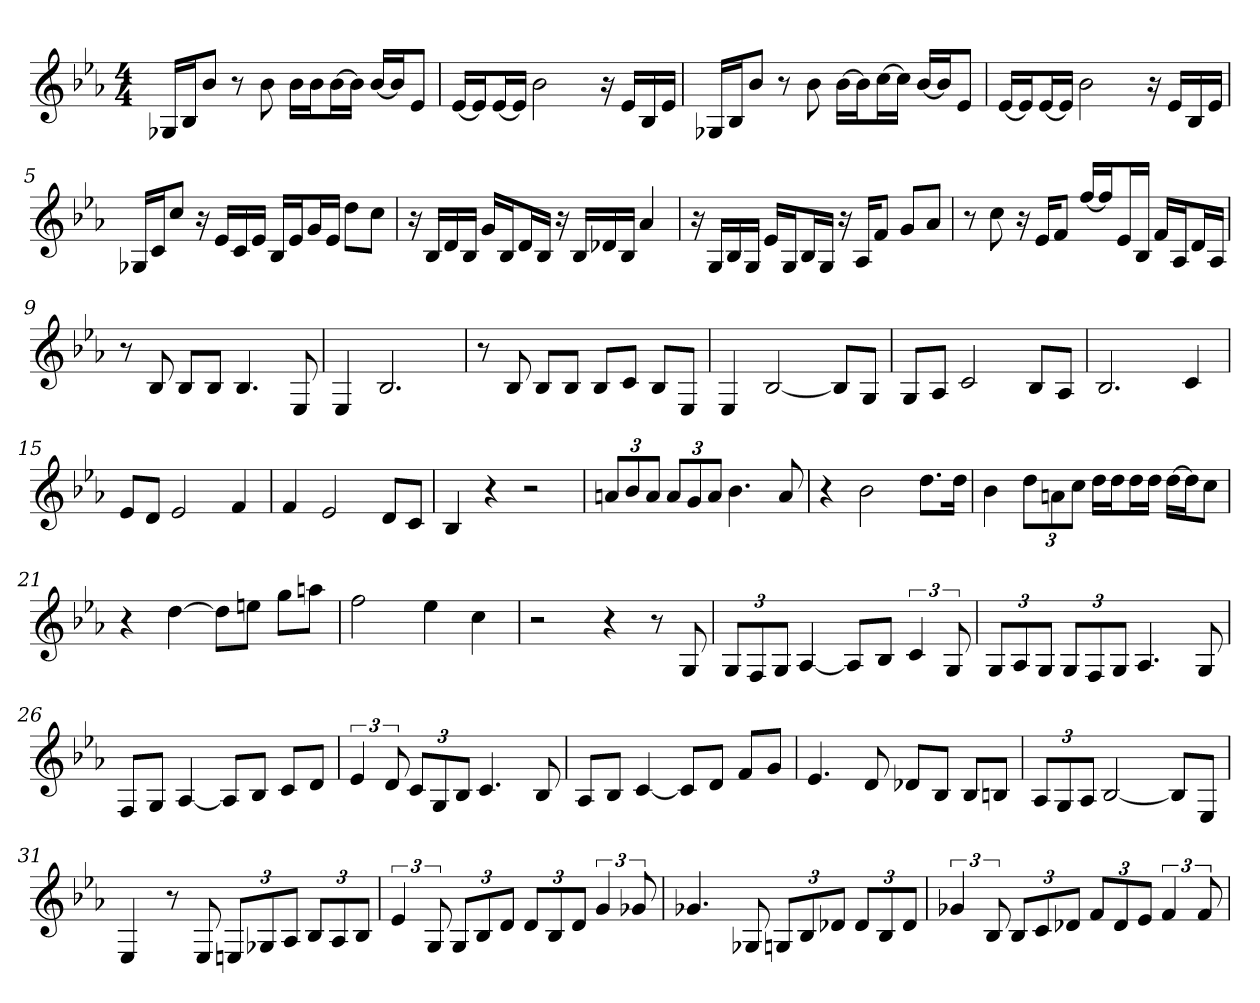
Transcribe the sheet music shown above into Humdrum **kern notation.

**kern
*part1
*staff1
*clefG2
*k[b-e-a-]
*E-:
*M4/4
=1
16G-X/LL
16B-/J
8b-/J
8r
8b-
16b-\LL
16b-\J
[16b-\L
16b-\JJ]
[16b-/LL
16b-/J]
8e-/J
=2
[16e-/LL
16e-/J]
[16e-/L
16e-/JJ]
2b-
16r
16e-/LL
16B-/
16e-/JJ
=3
16G-X/LL
16B-/J
8b-/J
8r
8b-
[16b-\LL
16b-\J]
[16cc\L
16cc\JJ]
[16b-/LL
16b-/J]
8e-/J
=4
[16e-/LL
16e-/J]
[16e-/L
16e-/JJ]
2b-
16r
16e-/LL
16B-/
16e-/JJ
=5
16G-X/LL
16c/J
8cc/J
16r
16e-/LL
16c/
16e-/JJ
16B-/LL
16e-/J
16g/L
16e-/JJ
8dd\L
8cc\J
=6
16r
16B-/LL
16d/
16B-/JJ
16g/LL
16B-/J
16d/L
16B-/JJ
16r
16B-/LL
16d-X/
16B-/JJ
4a-
=7
16r
16G/LL
16B-/
16G/JJ
16e-/LL
16G/J
16B-/L
16G/JJ
16r
16A-/KL
8f/J
8g/L
8a-/J
=8
8r
8cc
16r
16e-/KL
8f/J
[16ff/LL
16ff/J]
16e-/L
16B-/JJ
16f/LL
16A-/J
16d/L
16A-/JJ
=9
8r
8B-
8B-/L
8B-/J
4.B-
8E-
=10
4E-
2.B-
=11
8r
8B-
8B-/L
8B-/J
8B-/L
8c/J
8B-/L
8E-/J
=12
4E-
[2B-
8B-/L]
8G/J
=13
8G/L
8A-/J
2c
8B-/L
8A-/J
=14
2.B-
4c
=15
8e-/L
8d/J
2e-
4f
=16
4f
2e-
8d/L
8c/J
=17
4B-
4r
2r
=18
12an/L
12b-/
12a/J
12a/L
12g/
12a/J
4.b-
8a
=19
4r
2b-
8.dd\L
16dd\Jk
=20
4b-
12dd\L
12an\
12cc\J
16dd\LL
16dd\J
16dd\L
16dd\JJ
[16dd\LL
16dd\J]
8cc\J
=21
4r
[4dd
8dd\L]
8een\J
8gg\L
8aan\J
=22
2ff
4ee-
4cc
=23
2r
4r
8r
8G
=24
12G/L
12F/
12G/J
[4A-
8A-/L]
8B-/J
6c
12G
=25
12G/L
12A-/
12G/J
12G/L
12F/
12G/J
4.A-
8G
=26
8F/L
8G/J
[4A-
8A-/L]
8B-/J
8c/L
8d/J
=27
6e-
12d
12c/L
12G/
12B-/J
4.c
8B-
=28
8A-/L
8B-/J
[4c
8c/L]
8d/J
8f/L
8g/J
=29
4.e-
8d
8d-X/L
8B-/J
8B-/L
8Bn/J
=30
12A-/L
12G/
12A-/J
[2B-
8B-/L]
8E-/J
=31
4E-
8r
8E-
12En/L
12G-X/
12A-/J
12B-/L
12A-/
12B-/J
=32
6e-
12G
12G/L
12B-/
12d/J
12d/L
12B-/
12d/J
6g
12g-X
=33
4.g-X
8G-X
12Gn/L
12B-/
12d-X/J
12d-/L
12B-/
12d-/J
=34
6g-X
12B-
12B-/L
12c/
12d-X/J
12f/L
12d-/
12e-/J
6f
12f
=
*-
